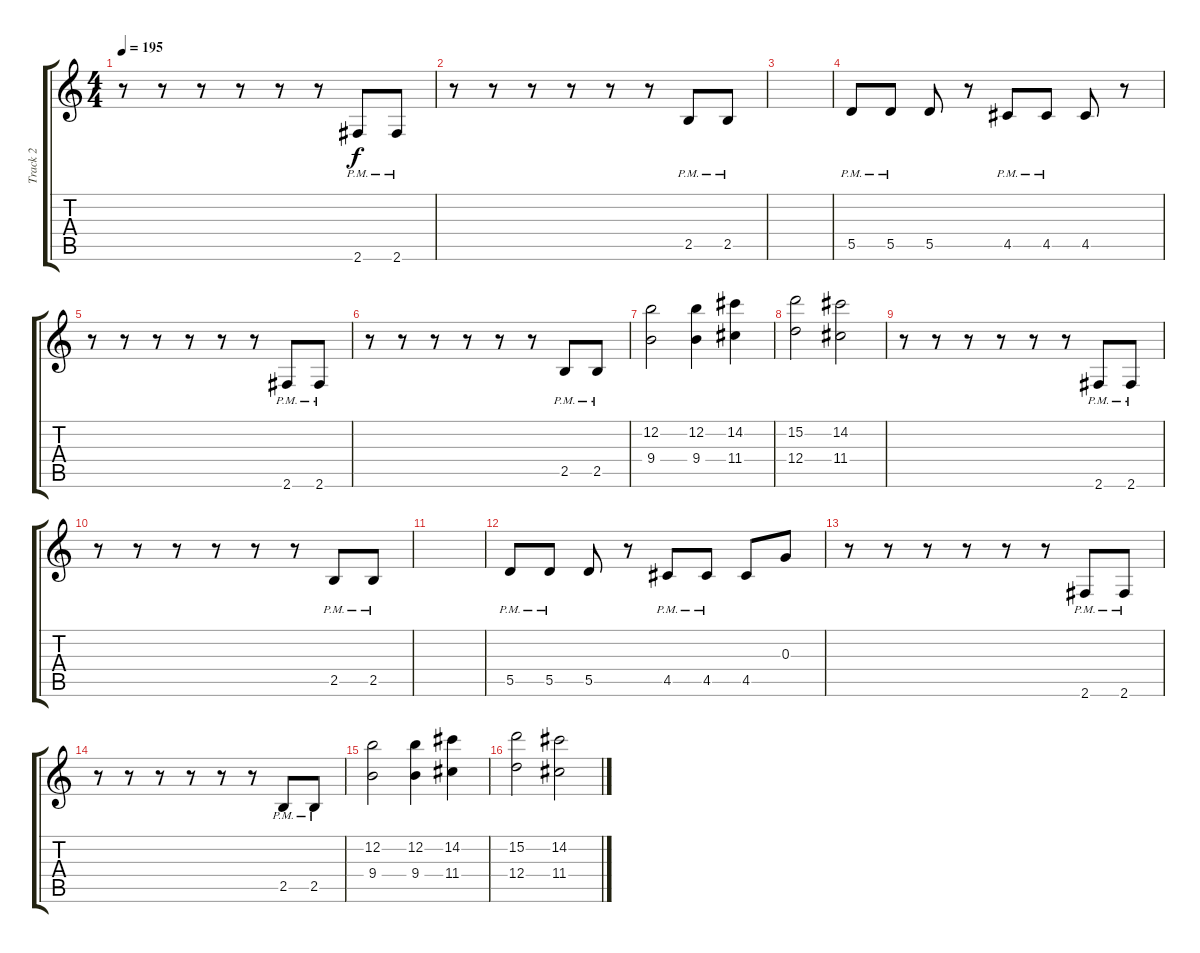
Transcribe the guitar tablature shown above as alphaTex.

\track ("Track 2" "Track 2") {instrument overdrivenguitar}
\staff {score tabs}
\tuning (E4 B3 G3 D3 A2 E2) {hide}
\ts (4 4)
\tempo 195
\clef g2
\ks c
r.8{dy mp} r.8 r.8 r.8 r.8 r.8 2.6{pm}.8{dy f} 2.6{pm}.8 |
r.8 r.8 r.8 r.8 r.8 r.8 2.5{pm}.8 2.5{pm}.8 |
|
5.5{pm}.8 5.5{pm}.8 5.5.8 r.8 4.5{pm}.8 4.5{pm}.8 4.5.8 r.8 |
r.8 r.8 r.8 r.8 r.8 r.8 2.6{pm}.8 2.6{pm}.8 |
r.8 r.8 r.8 r.8 r.8 r.8 2.5{pm}.8 2.5{pm}.8 |
(12.2 9.4).2 (12.2 9.4).4 (14.2 11.4).4 |
(15.2 12.4).2 (14.2 11.4).2 |
r.8 r.8 r.8 r.8 r.8 r.8 2.6{pm}.8 2.6{pm}.8 |
r.8 r.8 r.8 r.8 r.8 r.8 2.5{pm}.8 2.5{pm}.8 |
|
5.5{pm}.8 5.5{pm}.8 5.5.8 r.8 4.5{pm}.8 4.5{pm}.8 4.5.8 0.3.8 |
r.8 r.8 r.8 r.8 r.8 r.8 2.6{pm}.8 2.6{pm}.8 |
r.8 r.8 r.8 r.8 r.8 r.8 2.5{pm}.8 2.5{pm}.8 |
(12.2 9.4).2 (12.2 9.4).4 (14.2 11.4).4 |
(15.2 12.4).2 (14.2 11.4).2
